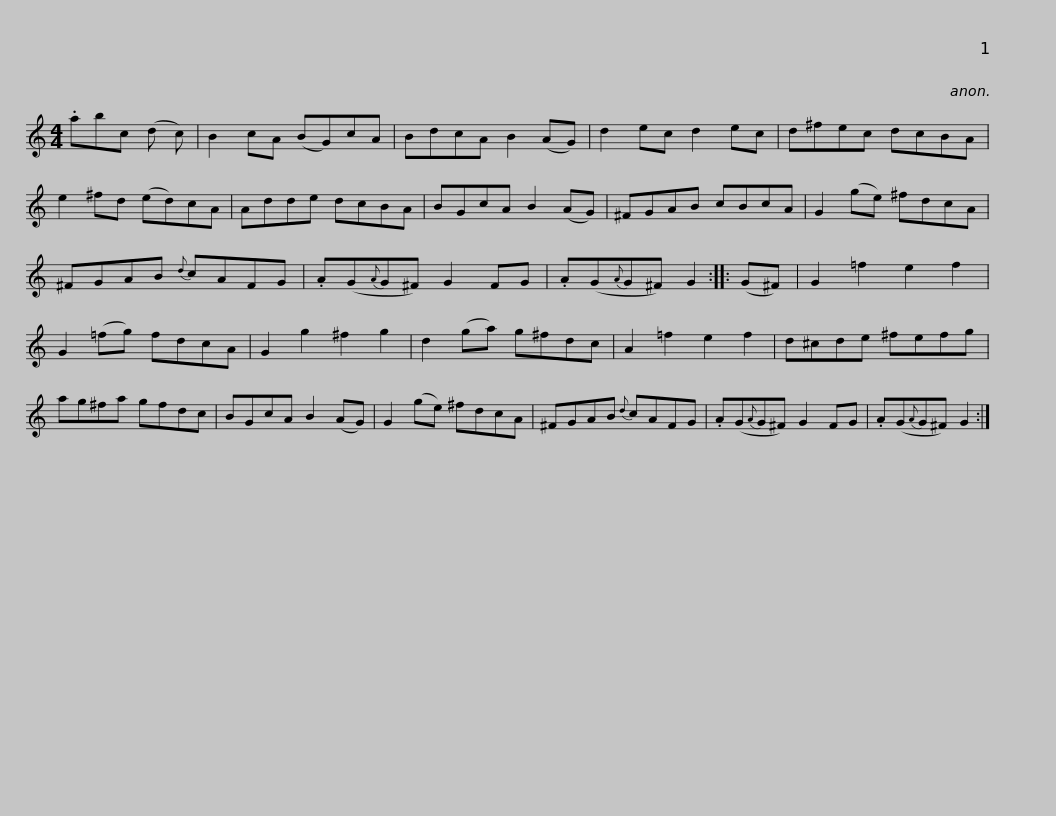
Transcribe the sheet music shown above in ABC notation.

X:1
L:1/8
M:4/4
I:linebreak $
K:C
V:1 treble
V:1
 .abc (d c) | B2 cA (BG)cA | BdcA B2 (AG) | d2 ec d2 ec | d^fec dcBA | %5
 e2 ^fd (ed)cA |$ Adde dcBA | BGcA B2 (AG) | ^FGAB cBcA | G2 (ge) ^fdcA | %10
 ^FGAB{d} cAFG |$ .A(G{A}G^F) G2 FG | .A(G{A}G^F) G2 :: (G^F) | G2 =f2 e2 f2 | %15
 G2 (=fg) fdcA | G2 g2 ^f2 g2 | d2 (ga) g^fdc |$ A2 =f2 e2 f2 | d^cde ^fefg | %20
 ag^fa gfdc | BGcA B2 (AG) | G2 (ge) ^fdcA | ^FGAB{d} cAFG |$ .A(G{A}G^F) G2 FG | %25
 .A(G{A}G^F) G2 :| %26
